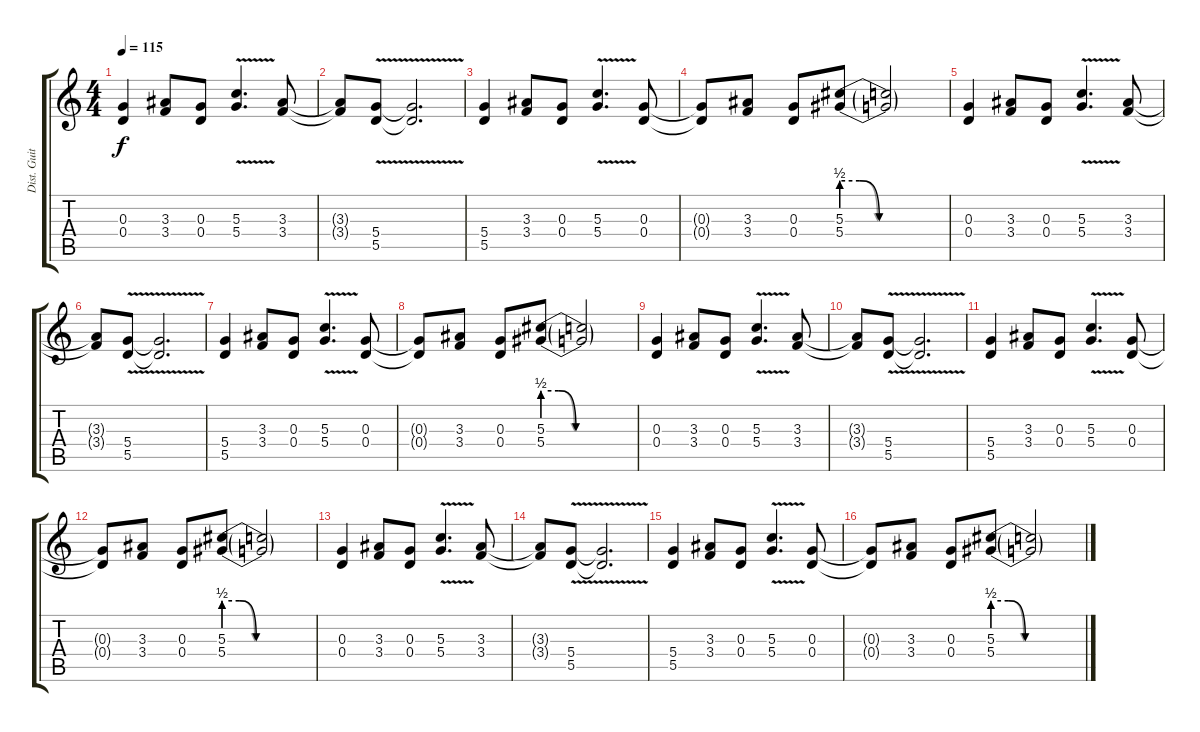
\track ("Dist. Guitar 2" "Dist. Guit") {instrument distortionguitar}
\staff {score tabs}
\tuning (E4 B3 G3 D3 A2 E2) {hide}
\ts (4 4)
\tempo 115
\clef g2
\ks c
(0.3 0.4).4{dy f} (3.3 3.4).8 (0.3 0.4).8 (5.3{v} 5.4).4{d} (3.3 3.4).8 |
(3.3{t} 3.4{t}).8 (5.4 5.5{v}).8 (5.4{t} 5.5{t}).2{d} |
(5.4 5.5).4 (3.3 3.4).8 (0.3 0.4).8 (5.3{v} 5.4{v}).4{d} (0.3 0.4).8 |
(0.3{t} 0.4{t}).8 (3.3 3.4).8 (0.3 0.4).8 (5.3{be (custom 0 2 10 2 21 0 60 0)} 5.4{be (custom 0 2 10 2 20 0 60 0)}).8 (5.3{t} 5.4{t}).2 |
(0.3 0.4).4 (3.3 3.4).8 (0.3 0.4).8 (5.3{v} 5.4).4{d} (3.3 3.4).8 |
(3.3{t} 3.4{t}).8 (5.4 5.5{v}).8 (5.4{t} 5.5{t}).2{d} |
(5.4 5.5).4 (3.3 3.4).8 (0.3 0.4).8 (5.3{v} 5.4{v}).4{d} (0.3 0.4).8 |
(0.3{t} 0.4{t}).8 (3.3 3.4).8 (0.3 0.4).8 (5.3{be (custom 0 2 10 2 21 0 60 0)} 5.4{be (custom 0 2 10 2 20 0 60 0)}).8 (5.3{t} 5.4{t}).2 |
(0.3 0.4).4 (3.3 3.4).8 (0.3 0.4).8 (5.3{v} 5.4).4{d} (3.3 3.4).8 |
(3.3{t} 3.4{t}).8 (5.4 5.5{v}).8 (5.4{t} 5.5{t}).2{d} |
(5.4 5.5).4 (3.3 3.4).8 (0.3 0.4).8 (5.3{v} 5.4{v}).4{d} (0.3 0.4).8 |
(0.3{t} 0.4{t}).8 (3.3 3.4).8 (0.3 0.4).8 (5.3{be (custom 0 2 10 2 21 0 60 0)} 5.4{be (custom 0 2 10 2 20 0 60 0)}).8 (5.3{t} 5.4{t}).2 |
(0.3 0.4).4 (3.3 3.4).8 (0.3 0.4).8 (5.3{v} 5.4).4{d} (3.3 3.4).8 |
(3.3{t} 3.4{t}).8 (5.4 5.5{v}).8 (5.4{t} 5.5{t}).2{d} |
(5.4 5.5).4 (3.3 3.4).8 (0.3 0.4).8 (5.3{v} 5.4{v}).4{d} (0.3 0.4).8 |
(0.3{t} 0.4{t}).8 (3.3 3.4).8 (0.3 0.4).8 (5.3{be (custom 0 2 10 2 21 0 60 0)} 5.4{be (custom 0 2 10 2 20 0 60 0)}).8 (5.3{t} 5.4{t}).2
